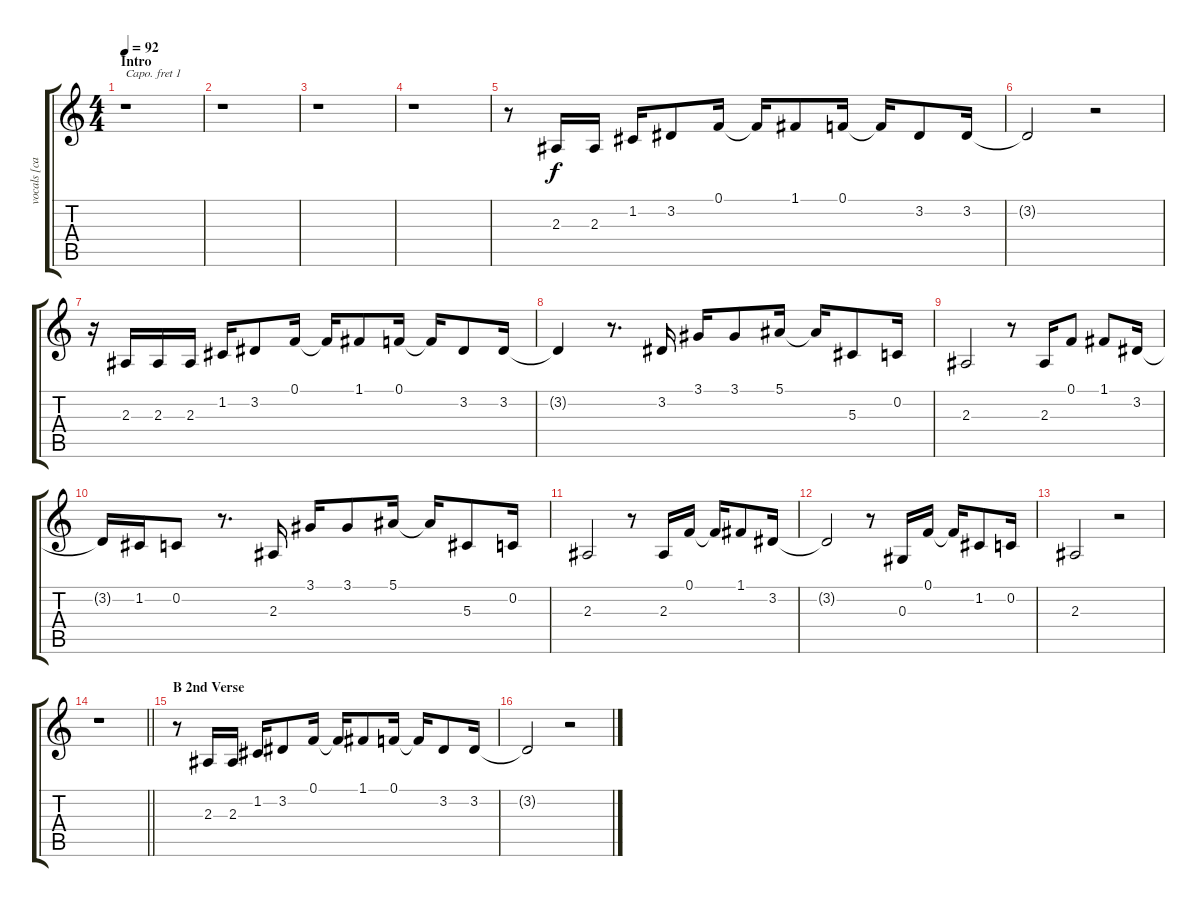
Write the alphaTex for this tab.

\track ("vocals [capo 1]" "vocals [ca") {instrument lead2sawtooth}
\staff {score tabs}
\capo 1
\tuning (E4 B3 G3 D3 A2 E2) {hide}
\ts (4 4)
\section ("" "Intro")
\tempo 92
\clef g2
\ks c
r.1{dy f instrument lead2sawtooth} |
r.1 |
r.1 |
r.1 |
r.8 2.3.16 2.3.16 1.2.16 3.2.8 0.1.16 0.1{t}.16 1.1.8 0.1.16 0.1{t}.16 3.2.8 3.2.16 |
3.2{t}.2 r.2 |
r.16 2.3.16 2.3.16 2.3.16 1.2.16 3.2.8 0.1.16 0.1{t}.16 1.1.8 0.1.16 0.1{t}.16 3.2.8 3.2.16 |
3.2{t}.4 r.8{d} 3.2.16 3.1.16 3.1.8 5.1.16 5.1{t}.16 5.3.8 0.2.16 |
2.3.2 r.8 2.3.16 0.1.8 1.1.8 3.2.16 |
3.2{t}.16 1.2.16 0.2.8 r.8{d} 2.3.16 3.1.16 3.1.8 5.1.16 5.1{t}.16 5.3.8 0.2.16 |
2.3.2 r.8 2.3.16 0.1.16 0.1{t}.16 1.1.8 3.2.16 |
3.2{t}.2 r.8 0.3.16 0.1.16 0.1{t}.16 1.2.8 0.2.16 |
2.3.2 r.2 |
\barLineRight lightlight
r.1 |
\section ("" "B 2nd Verse")
r.8 2.3.16 2.3.16 1.2.16 3.2.8 0.1.16 0.1{t}.16 1.1.8 0.1.16 0.1{t}.16 3.2.8 3.2.16 |
3.2{t}.2 r.2
